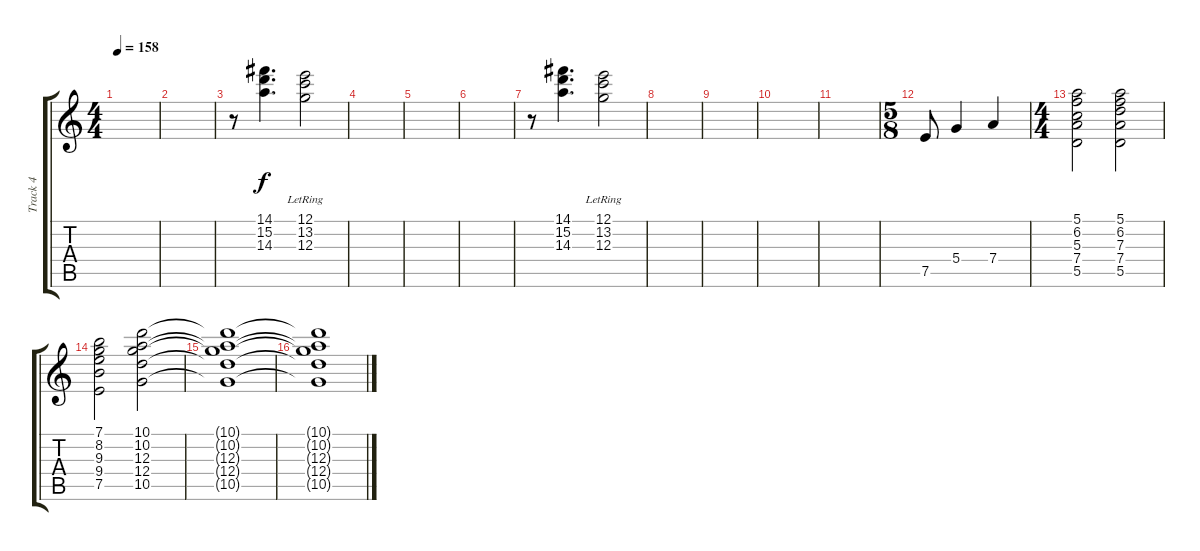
\track ("Track 4" "Track 4") {instrument electricguitarclean}
\staff {score tabs}
\tuning (E4 B3 G3 D3 A2 E2) {hide}
\ts (4 4)
\tempo 158
\clef g2
\ks c
|
|
r.8 (14.1 15.2 14.3).4{d} (12.1{lr} 13.2{lr} 12.3{lr}).2 |
|
|
|
r.8 (14.1 15.2 14.3).4{d} (12.1{lr} 13.2{lr} 12.3{lr}).2 |
|
|
|
|
\ts (5 8)
7.5.8 5.4.4 7.4.4 |
\ts (4 4)
(5.1 6.2 5.3 7.4 5.5).2 (5.1 6.2 7.3 7.4 5.5).2 |
(7.1 8.2 9.3 9.4 7.5).2 (10.1 10.2 12.3 12.4 10.5).2 |
(10.1{t} 10.2{t} 12.3{t} 12.4{t} 10.5{t}).1 |
(10.1{t} 10.2{t} 12.3{t} 12.4{t} 10.5{t}).1
